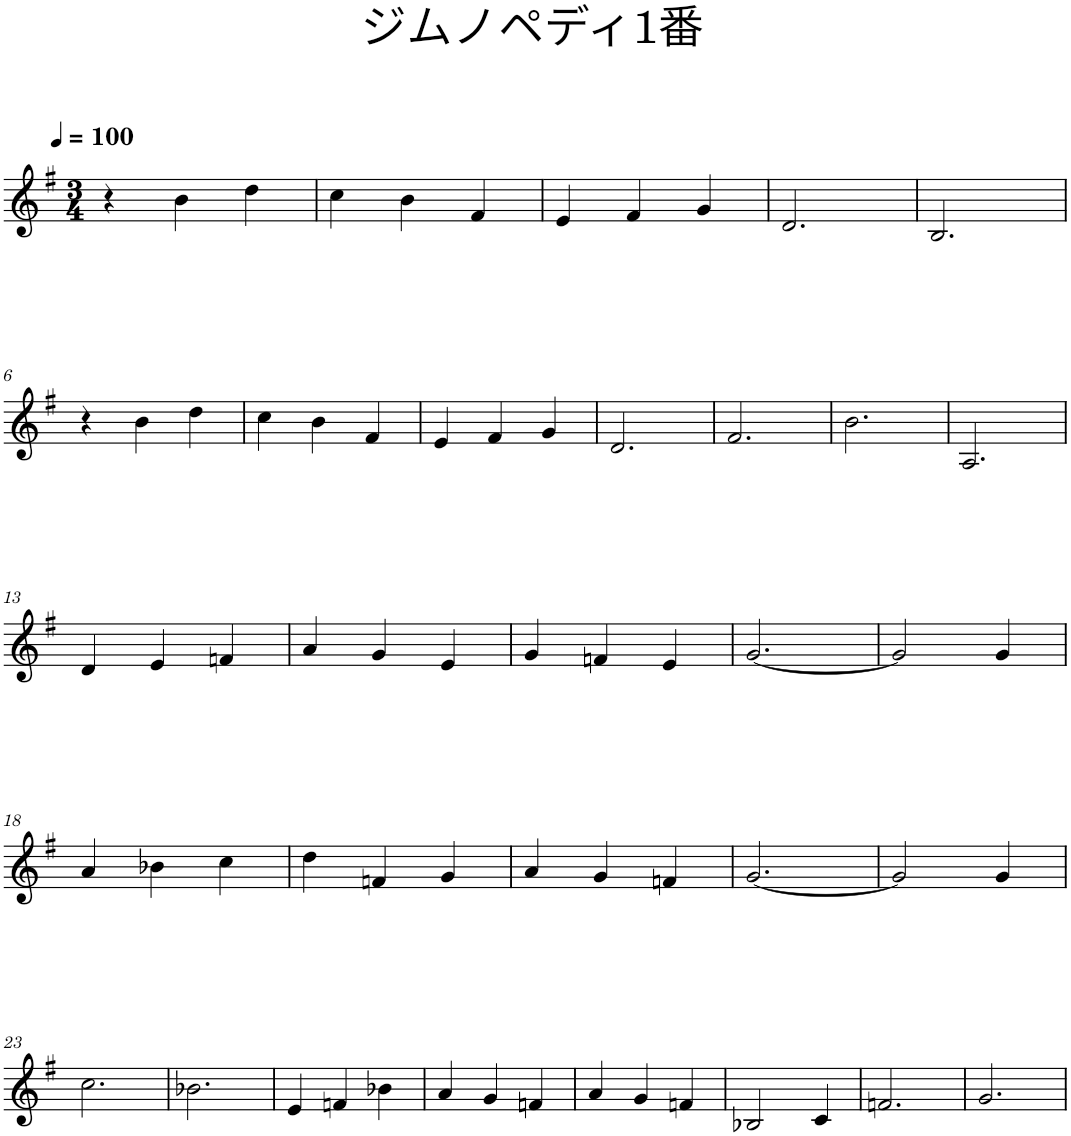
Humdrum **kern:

**kern
*part1
*staff1
*I"Piano
*I'Pno.
*clefG2
*k[f#]
*G:
*M3/4
*MM100
=1
4r
4b\
4dd\
=2
4cc\
4b\
4f#/
=3
4e/
4f#/
4g/
=4
2.d/
=5
2.B/
!!LO:LB:g=z
=6
4r
4b\
4dd\
=7
4cc\
4b\
4f#/
=8
4e/
4f#/
4g/
=9
2.d/
=10
2.f#/
=11
2.b\
=12
2.A/
!!LO:LB:g=z
=13
4d/
4e/
4fn/
=14
4a/
4g/
4e/
=15
4g/
4fn/
4e/
=16
[2.g/
=17
2g/]
4g/
!!LO:LB:g=z
=18
4a/
4b-X\
4cc\
=19
4dd\
4fn/
4g/
=20
4a/
4g/
4fn/
=21
[2.g/
=22
2g/]
4g/
!!LO:LB:g=z
=23
2.cc\
=24
2.b-X\
=25
4e/
4fn/
4b-X\
=26
4a/
4g/
4fn/
=27
4a/
4g/
4fn/
=28
2B-X/
4c/
=29
2.fn/
=30
2.g/
=
*-
